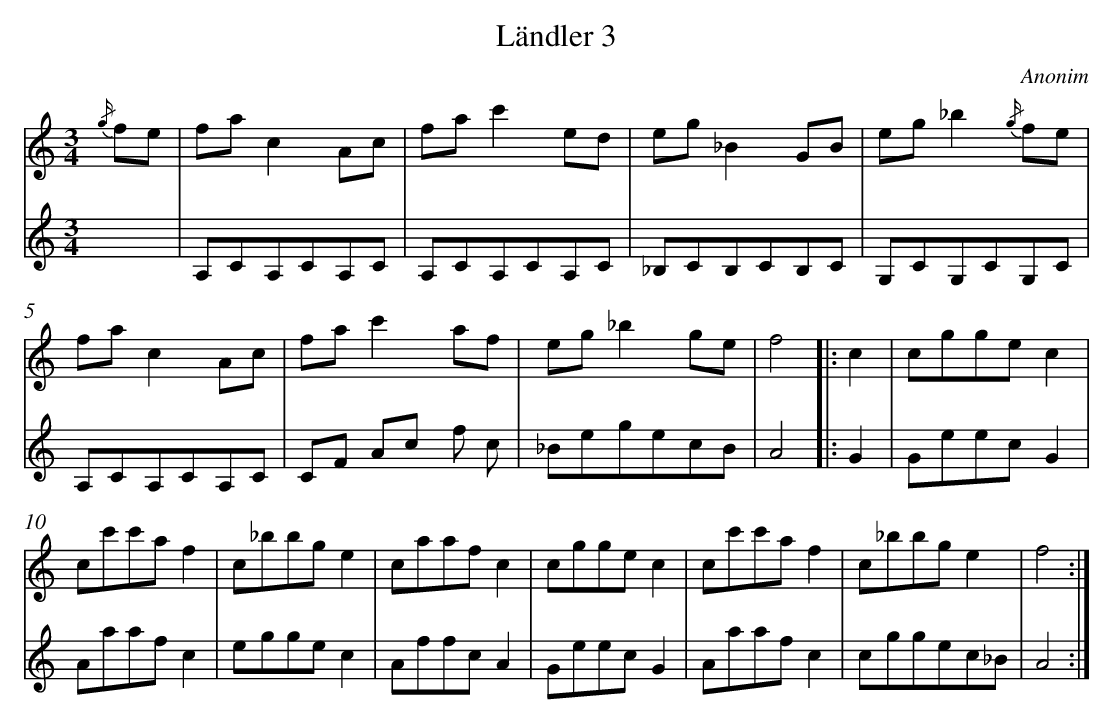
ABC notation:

X:1
T: Ländler 3
C: Anonim
L: 1/8
M: 3/4
V: 1 clef=treble
V: 2 clef=treble
V: 3 clef=bass
V: 4 clef=treble
V: 5 clef=treble
K: C
[V:1] {/g/} fe [I:setbarnb 1]|
[V:2] x2 |
[V:3] x2 |
[V:4] x2 |
[V:5] x2 |
[V:1] fac2Ac |
[V:2] A,CA,CA,C |
[V:3] x6 |
[V:4] x6 |
[V:5] x6 |
[V:1] fac'2ed |
[V:2] A,CA,CA,C |
[V:3] x6 |
[V:4] x6 |
[V:5] x6 |
[V:1] eg_B2GB |
[V:2] _B,CB,CB,C |
[V:3] x6 |
[V:4] x6 |
[V:5] x6 |
[V:1] eg_b2{/g/} fe |
[V:2] G,CG,CG,C |
[V:3] x6 |
[V:4] x6 |
[V:5] x6 |
[V:1] fac2Ac |
[V:2] A,CA,CA,C |
[V:3] x6 |
[V:4] x6 |
[V:5] x6 |
[V:1] fac'2 [|]
[V:2] CF Ac [|]
[V:3] x6 [|]
[V:4] x6 [|]
[V:5] x6 [|]
[V:1] af [I:setbarnb 7]|
[V:2] f c |
[V:3]  |
[V:4]  |
[V:5]  |
[V:1] eg_b2ge |
[V:2] _BegecB |
[V:3] x6 |
[V:4] x6 |
[V:5] x6 |
[V:1] f4 ]|:
[V:2] A4 ]|:
[V:3] x4 ]|:
[V:4] x4 ]|:
[V:5] x4 ]|:
[V:1] c2 [I:setbarnb 9]|
[V:2] G2 |
[V:3] x2 |
[V:4] x2 |
[V:5] x2 |
[V:1] cggec2 |
[V:2] GeecG2 |
[V:3] x6 |
[V:4] x6 |
[V:5] x6 |
[V:1] cc'c'af2 |
[V:2] Aaafc2 |
[V:3] x6 |
[V:4] x6 |
[V:5] x6 |
[V:1] c_bbge2 |
[V:2] eggec2 |
[V:3] x6 |
[V:4] x6 |
[V:5] x6 |
[V:1] caafc2 |
[V:2] AffcA2 |
[V:3] x6 |
[V:4] x6 |
[V:5] x6 |
[V:1] cggec2 |
[V:2] GeecG2 |
[V:3] x6 |
[V:4] x6 |
[V:5] x6 |
[V:1] cc'c'af2 |
[V:2] Aaafc2 |
[V:3] x6 |
[V:4] x6 |
[V:5] x6 |
[V:1] c_bbge2 |
[V:2] cggec_B |
[V:3] x6 |
[V:4] x6 |
[V:5] x6 |
[V:1] f4 :|]
[V:2] A4 :|]
[V:3] x4 :|]
[V:4] x4 :|]
[V:5] x4 :|]
